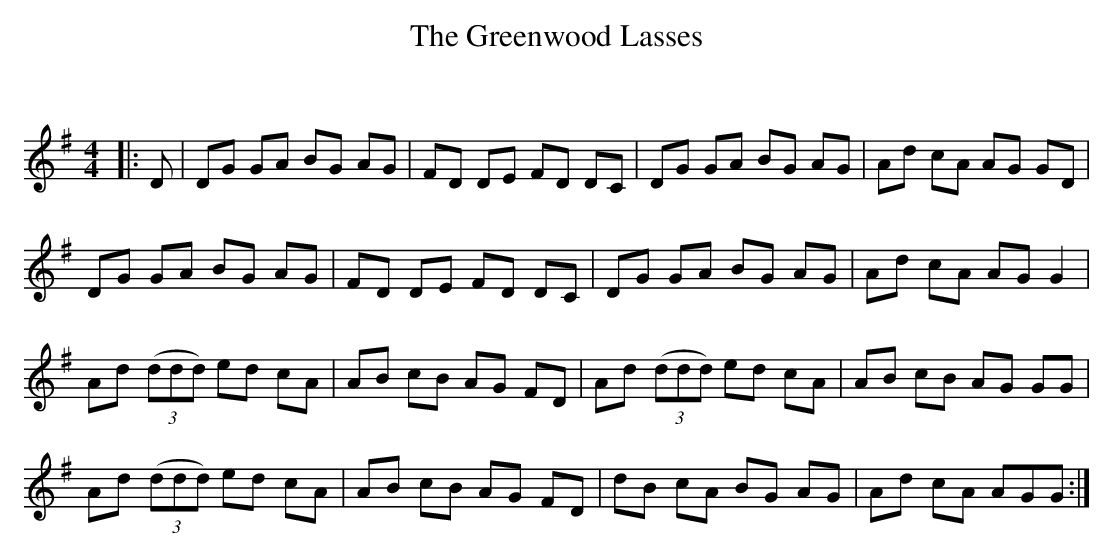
X:1
T: The Greenwood Lasses
C:
Q: 232
K:G
M:4/4
L:1/8
|:D|DG GA BG AG|FD DE FD DC|DG GA BG AG|Ad cA AG GD|
DG GA BG AG|FD DE FD DC|DG GA BG AG|Ad cA AG G2|
Ad ((3ddd) ed cA|AB cB AG FD|Ad ((3ddd) ed cA|AB cB AG GG|
Ad ((3ddd) ed cA|AB cB AG FD|dB cA BG AG|Ad cA AGG:|
